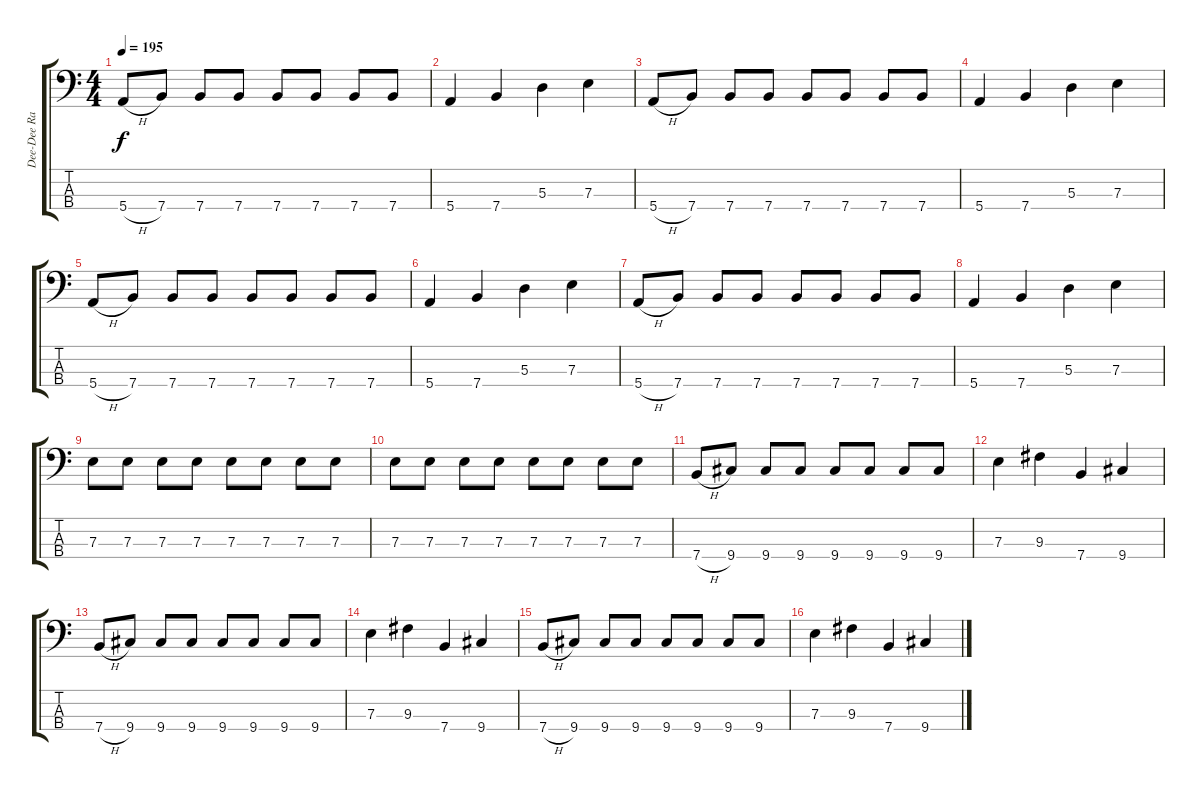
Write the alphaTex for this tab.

\track ("Dee-Dee Ramone" "Dee-Dee Ra") {instrument electricbasspick}
\staff {score tabs}
\tuning (G2 D2 A1 E1) {hide}
\ts (4 4)
\tempo 195
\clef f4
\ks c
5.4{h}.8{dy f} 7.4.8 7.4.8 7.4.8 7.4.8 7.4.8 7.4.8 7.4.8 |
5.4.4 7.4.4 5.3.4 7.3.4 |
5.4{h}.8 7.4.8 7.4.8 7.4.8 7.4.8 7.4.8 7.4.8 7.4.8 |
5.4.4 7.4.4 5.3.4 7.3.4 |
5.4{h}.8 7.4.8 7.4.8 7.4.8 7.4.8 7.4.8 7.4.8 7.4.8 |
5.4.4 7.4.4 5.3.4 7.3.4 |
5.4{h}.8 7.4.8 7.4.8 7.4.8 7.4.8 7.4.8 7.4.8 7.4.8 |
5.4.4 7.4.4 5.3.4 7.3.4 |
7.3.8 7.3.8 7.3.8 7.3.8 7.3.8 7.3.8 7.3.8 7.3.8 |
7.3.8 7.3.8 7.3.8 7.3.8 7.3.8 7.3.8 7.3.8 7.3.8 |
7.4{h}.8 9.4.8 9.4.8 9.4.8 9.4.8 9.4.8 9.4.8 9.4.8 |
7.3.4 9.3.4 7.4.4 9.4.4 |
7.4{h}.8 9.4.8 9.4.8 9.4.8 9.4.8 9.4.8 9.4.8 9.4.8 |
7.3.4 9.3.4 7.4.4 9.4.4 |
7.4{h}.8 9.4.8 9.4.8 9.4.8 9.4.8 9.4.8 9.4.8 9.4.8 |
7.3.4 9.3.4 7.4.4 9.4.4
